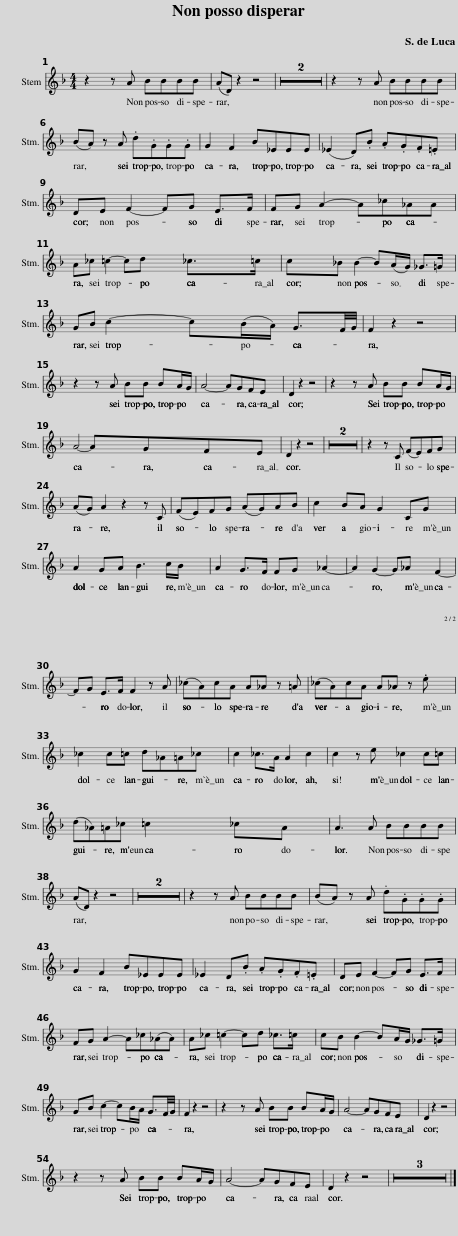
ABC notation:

X:1
%%score 1 { ( 2 5 ) | ( 3 4 ) }
L:1/8
Q:1/4=80
M:4/4
I:linebreak $
K:F
V:1 treble
V:2 treble
V:5 treble
V:3 bass
V:4 bass
V:1
 z2 z A BBBB | (AD) z2 z4 | z8 | z8 | z2 z A BBBB |$ %5
 (BA) z A .d.G.G.G | G2 F2 B_EEE | (_E2 D).B .A.G.F.=E |$ DE F2- FG E>F | FG A2- A_c_AA |$ %10
 A_c =c2- cd _c>=c[Q:1/4=79][Q:1/4=78][Q:1/4=76][Q:1/4=75][Q:1/4=74][Q:1/4=73][Q:1/4=72][Q:1/4=71][Q:1/4=69][Q:1/4=68][Q:1/4=67][Q:1/4=66] | c_B[Q:1/4=80] B2- B(A/G/) _G>=G[Q:1/4=65][Q:1/4=64][Q:1/4=62][Q:1/4=61] |$ GB c2- c(B/A/) G3/2F/4G/4[Q:1/4=79][Q:1/4=78][Q:1/4=76][Q:1/4=75][Q:1/4=74][Q:1/4=73][Q:1/4=72][Q:1/4=71][Q:1/4=69][Q:1/4=68][Q:1/4=67][Q:1/4=66][Q:1/4=65][Q:1/4=64][Q:1/4=62][Q:1/4=61] |[Q:1/4=80] F2 z2 z4 |$ z2 z A BB BA/G/ | %15
 A4- AGFE | D2 z2 z4 | z2 z A BB BA/G/ |$ A4- AGFE[Q:1/4=79][Q:1/4=78][Q:1/4=76][Q:1/4=75][Q:1/4=74][Q:1/4=73][Q:1/4=72][Q:1/4=71][Q:1/4=69][Q:1/4=68][Q:1/4=67][Q:1/4=66][Q:1/4=65][Q:1/4=64][Q:1/4=62][Q:1/4=61][Q:1/4=80] | D2 z2 z4 | %20
 z8 | z8 | z2 z C (FE)FG |$ (AG) A2 z2 z C | (FE)FG (AG)AB | %25
 c2 BA G2 CG |$ A2 GA B3 c/B/ | A2 G>F FG _A2- | A2 G2- G_A F2- |$ FG E>F F2 z A | %30
 (_cA)cA A_A z =A | (_cA)cA A_A z .e |$ _c2 c=c d_A=A_c | c2 _c>A A2 c2 | c2 z e _c2 c=c |$ %35
 (d_A)=A_c =c2 _cA[Q:1/4=79][Q:1/4=78][Q:1/4=76][Q:1/4=75][Q:1/4=74][Q:1/4=73][Q:1/4=72][Q:1/4=71][Q:1/4=69][Q:1/4=68][Q:1/4=67][Q:1/4=66][Q:1/4=65][Q:1/4=64][Q:1/4=62][Q:1/4=61] |[Q:1/4=80] A3 A BBBB |$ (AD) z2 z4 | z8 | z8 | %40
 z2 z A BBBB | (BA) z A .d.G.G.G |$ G2 F2 B_EEE | _E2 D.B .A.G.F.=E | DE F2- FG E>F |$ %45
 FG A2- A_c(_AA) | A_c =c2- cd _c>=c | cB B2- BA/G/ _G>=G |$ GB c2- cB/A/ G3/2F/4G/4 | F2 z2 z4 | %50
 z2 z A BB BA/G/ | A4- AGFE | D2 z2 z4 |$ z2 z A BB BA/G/ | A4- AGFE | %55
 D2 z2 z4 | z8 | z8[Q:1/4=79][Q:1/4=78][Q:1/4=76][Q:1/4=75][Q:1/4=74][Q:1/4=73][Q:1/4=72][Q:1/4=71][Q:1/4=69][Q:1/4=68][Q:1/4=67][Q:1/4=66][Q:1/4=65][Q:1/4=64][Q:1/4=62][Q:1/4=61] | z8 |] %59
V:2
 z8 | z2 z A, B, .B, B, A,/ G,/ | .A, .A, .A, A .B .B B A/ G/ | z4 z .[DF]3 | [F,A,D]2 z2 z4 |$ %5
 z [FA] z c z G z [EG] | z G z F z B z F | z F F [B,DB] .[DA] .[B,EG] .[A,DF] .[G,A,_DE] |$ .[F,A,D]2 z C D [B,G] E- [B,E] | .[A,CF]2 z E F [D_c] _A- [DA] |$ %10
 .[CEA]2 z G A [Fd] _c- [Fc] | z2 B4 _G2 |$ z2 c4 G2 | [A,CF]2 z2 z4 |$ z2 z A [DB] .B B A/ G/ | %15
 A B/ A/ G .F E G [B,DF] [G,_DE] | [F,A,D]2 z2 z4 | z2 z A [DB] .B B A/ G/ |$ A B/ A/ G .F E G [B,DF] [G,_DE] | z2 [Fd]2 z2 z .c | %20
 [CGc] .[CFc] .[CFc] .[CFA] [B,FB] .[B,EB] .[B,EB] [B,EA]/ G/ | [A,EA] [A,DA] [A,_DG] [A,=DF] [A,E] [A,DF] [B,DF] [G,_DE] | [F,A,D]2 z2 z2 z C,, |$ F,, E,, F,, G A G A B | [Cc]2 [Cc]2 [Cc]2 [Cc]2 | %25
 [CFc]2 .[DFB]2 [EG]2 z2 |$ [FA]2 z2 z4 | [CFA]2 [B,CEG]2 .[A,CF]2 z _E | z2 G4 F2- |$ F z E2 z4 | %30
 _c A c A A _A .[E=A] .[A,EA] | _c A c A A _A .[E=A] .[EAe] |$ [F_c]3 [EA=c] [DAd] [E_A] [E=A] [E_c] | [Ec] [DFc] [DE_c]2 .[CEA]2 [DEc] [DE_A] | [CEA]2 z .[EAe] [_G_c]3 [EA=c] |$ %35
 [DAd] [E_A] [E=A] [E_c] [E=c] [DFc] [DE_A_c]2 | [CEA]2 z2 z4 |$ z2 z A, B, .B, B, A,/ G,/ | .A, .A, .A, A .B .B B A/ G/ | z4 z .[DF]3 | %40
 [F,A,D]2 z2 z4 | z [FA] z c z G z [EG] |$ z G z F z B z F | z F F [B,DB] .[DA] .[B,EG] .[A,DF] .[G,A,_DE] | .[F,A,D]2 z C D [B,G] E- [B,E] |$ %45
 .[A,CF]2 z E F [D_c] _A- [DA] | .[CEA]2 z G A [Fd] _c- [Fc] | z2 B4 _G2 |$ z2 c4 G2 | [A,CF]2 z2 z4 | %50
 z2 z A [DB] .B B A/ G/ | A B/ A/ G .F E G [B,DF] [G,_DE] | [F,A,D]2 z2 z4 |$ z2 z A [DB] .B B A/ G/ | A B/ A/ G .F E G [B,DF] [G,_DE] | %55
 z2 [Fd]2 z2 z .c | [CGc] .[CFc] .[CFc] .[CFA] [B,FB] .[B,EB] .[B,EB] [B,EA]/ G/ | [A,EA] [A,DA] [A,_DG] [A,=DF] [A,E] [A,DF] [B,DF] [G,_DE] | [F,A,D]2 z2 z4 |] %59
V:3
 z8 | z8 | z4 z D2 D- | D D z2 z4 | D,,2 z2 z4 |$ %5
 z C z [CF] z D z A, | z [A,D] z [A,D] z [B,_E] z [CE] | z [C_E] [B,D] G,, F,, G,, A,, A,,, |$ D,,2 F4 z2 | F,,2 A4 z2 |$ %10
 z _c z E, F, D, G, z/ =c/ | C, B z E z .A z C |$ z B z C z B/ A/ C, C,, | F,,2 z A, B, .B, B, A,/ G,/ |$ .A, .A, A, D, .G, .G, G, D/- [E,D-]/ | %15
 [F,D] D/- [F,D]/ [E,_D] .[D,=D] [_D,A,] [=D,B,D] .G,, .A,, | D,2 z A, B, .B, B, A,/ G,/ | z4 z2 z D- |$ D D z2 z4 | z2 D2 z4 | %20
 .[A,,A,] [A,,A,]/ E/ [A,,A,] [D,,D,] .[G,,G,] [G,,G,]/ D/ [G,,G,] [F,,F,]/ [E,,E,]/ | [F,,F,] [G,,G,]/ [F,,F,]/ .[E,,E,] .[D,,D,] [_D,,_D,] [=D,,=D,] [G,,,G,,] [A,,,A,,] | [D,,,D,,]2 z2 z4 |$ z2 z C, F, E, F, G, | A, G, A, C, F, E, F, F,, | %25
 A,,2 z A C,2 z2 |$ z2 E F D, E, D, z/ B/ | z4 z2 _A2- | A2 z2 z4 |$ z4 z2 C2 | %30
 D, E, F, D, [E,_CE]2 .=C .C, | D, E, F, D, [E,_CE]2 .=C .C, |$ D, C, D, E, F, E,/ D,/ C, _A,, | A,, D, E, E,, A,, A, _A, E, | A,, _C, =C, A,, D, C, D, E, |$ %35
 F, E,/ D,/ C, _A,, =A,, D,, E,, E,,, | [A,,,A,,]2 z2 z4 |$ z8 | z4 z D2 D- | D D z2 z4 | %40
 D,,2 z2 z4 | z C z [CF] z D z A, |$ z [A,D] z [A,D] z [B,_E] z [CE] | z [C_E] [B,D] G,, F,, G,, A,, A,,, | D,,2 F4 z2 |$ %45
 F,,2 A4 z2 | z _c z E, F, D, G, z/ =c/ | C, B z E z .A z C |$ z B z C z B/ A/ C, C,, | F,,2 z A, B, .B, B, A,/ G,/ | %50
 .A, .A, A, D, .G, .G, G, D/- [E,D-]/ | [F,D] D/- [F,D]/ [E,_D] .[D,=D] [_D,A,] [=D,B,D] .G,, .A,, | D,2 z A, B, .B, B, A,/ G,/ |$ z4 z2 z D- | D D z2 z4 | %55
 z2 D2 z4 | .[A,,A,] [A,,A,]/ E/ [A,,A,] [D,,D,] .[G,,G,] [G,,G,]/ D/ [G,,G,] [F,,F,]/ [E,,E,]/ | [F,,F,] [G,,G,]/ [F,,F,]/ .[E,,E,] .[D,,D,] [_D,,_D,] [=D,,=D,] [G,,,G,,] [A,,,A,,] | [D,,,D,,]2 z2 z4 |] %59
V:4
 x8 | x8 | z2 z D, [G,D] .G, G, F,/ E,/ | F, G,/ F,/ E, D, _D, =D, G,, A,, | x8 |$ %5
 F,2 z2 z2 _D,2 | x8 | x8 |$ z E z A,, B,, G,, C, C,, | z G z C, D, _C, E, E,, |$ %10
 A,,2 =c4 z G,, | z2 _D,2 =D,2 D,,2 |$ G,,2 A,,2 B,,2 z2 | x8 |$ z4 z2 z .F, | %15
 z .G, z2 z4 | x8 | .A, .A, A, D, .G, .G, G, F,/ E,/ |$ F, G,/ F,/ [E,_D] .[D,=D] [_D,A,] [=D,B,D] G,, A,, | D,,2 z A,, .[B,,B,] .[B,,B,] [B,,B,] [A,,A,]/ [G,,G,]/ | %20
 x8 | x8 | x8 |$ x8 | x8 | %25
 z2 B,,2 z4 |$ C,4 z2 z B,, | C, B,, C, C,, F,, .G z .C, | _D, B,, [_E,B,] _E,, _A,,2 z2 |$ B,, G,, C, C,, F,,2 z .F, | %30
 x8 | x8 |$ x8 | x8 | x8 |$ %35
 x8 | x8 |$ x8 | z2 z D, [G,D] .G, G, F,/ E,/ | F, G,/ F,/ E, D, _D, =D, G,, A,, | %40
 x8 | F,2 z2 z2 _D,2 |$ x8 | x8 | z E z A,, B,, G,, C, C,, |$ %45
 z G z C, D, _C, E, E,, | A,,2 =c4 z G,, | z2 _D,2 =D,2 D,,2 |$ G,,2 A,,2 B,,2 z2 | x8 | %50
 z4 z2 z .F, | z .G, z2 z4 | x8 |$ .A, .A, A, D, .G, .G, G, F,/ E,/ | F, G,/ F,/ [E,_D] .[D,=D] [_D,A,] [=D,B,D] G,, A,, | %55
 D,,2 z A,, .[B,,B,] .[B,,B,] [B,,B,] [A,,A,]/ [G,,G,]/ | x8 | x8 | x8 |] %59
V:5
 x8 | x8 | x8 | A B/ A/ [_DG] [=DF] [A,E] A, B, [G,_DE] | x8 |$ %5
 z2 A,,2 _C,2 z2 | D,2 F,,2 G,,2 A,,2 | B,,4 z4 |$ z4 z2 .C2 | z4 z2 .E2 |$ %10
 z4 z2 .G2 | .[EGc]2 z G .[DF]3/2 G/ z D |$ .[B,DG]2 z F [DF]2 [CF] [B,CE] | x8 |$ z4 z .D3 | %15
 x8 | x8 | z4 z .D3 |$ x8 | [F,A,D]2 z A, .[DGd] .[DGd] [DGd] [DG]/- [DGB]/ | %20
 x8 | x8 | x8 |$ x8 | x8 | %25
 x8 |$ C2- [C-G] [CA] .[B,FB] .[B,GB] .[B,FB] .[DGc] | x8 | F _D z D C _A z C |$ _D [B,G] G, B, [A,F]2 [FA]2 | %30
 [DF]4 z4 | [DF]4 z4 |$ x8 | x8 | x8 |$ %35
 x8 | x8 |$ x8 | x8 | A B/ A/ [_DG] [=DF] [A,E] A, B, [G,_DE] | %40
 x8 | z2 A,,2 _C,2 z2 |$ D,2 F,,2 G,,2 A,,2 | B,,4 z4 | z4 z2 .C2 |$ %45
 z4 z2 .E2 | z4 z2 .G2 | .[EGc]2 z G .[DF]3/2 G/ z D |$ .[B,DG]2 z F [DF]2 [CF] [B,CE] | x8 | %50
 z4 z .D3 | x8 | x8 |$ z4 z .D3 | x8 | %55
 [F,A,D]2 z A, .[DGd] .[DGd] [DGd] [DG]/- [DGB]/ | x8 | x8 | x8 |] %59
